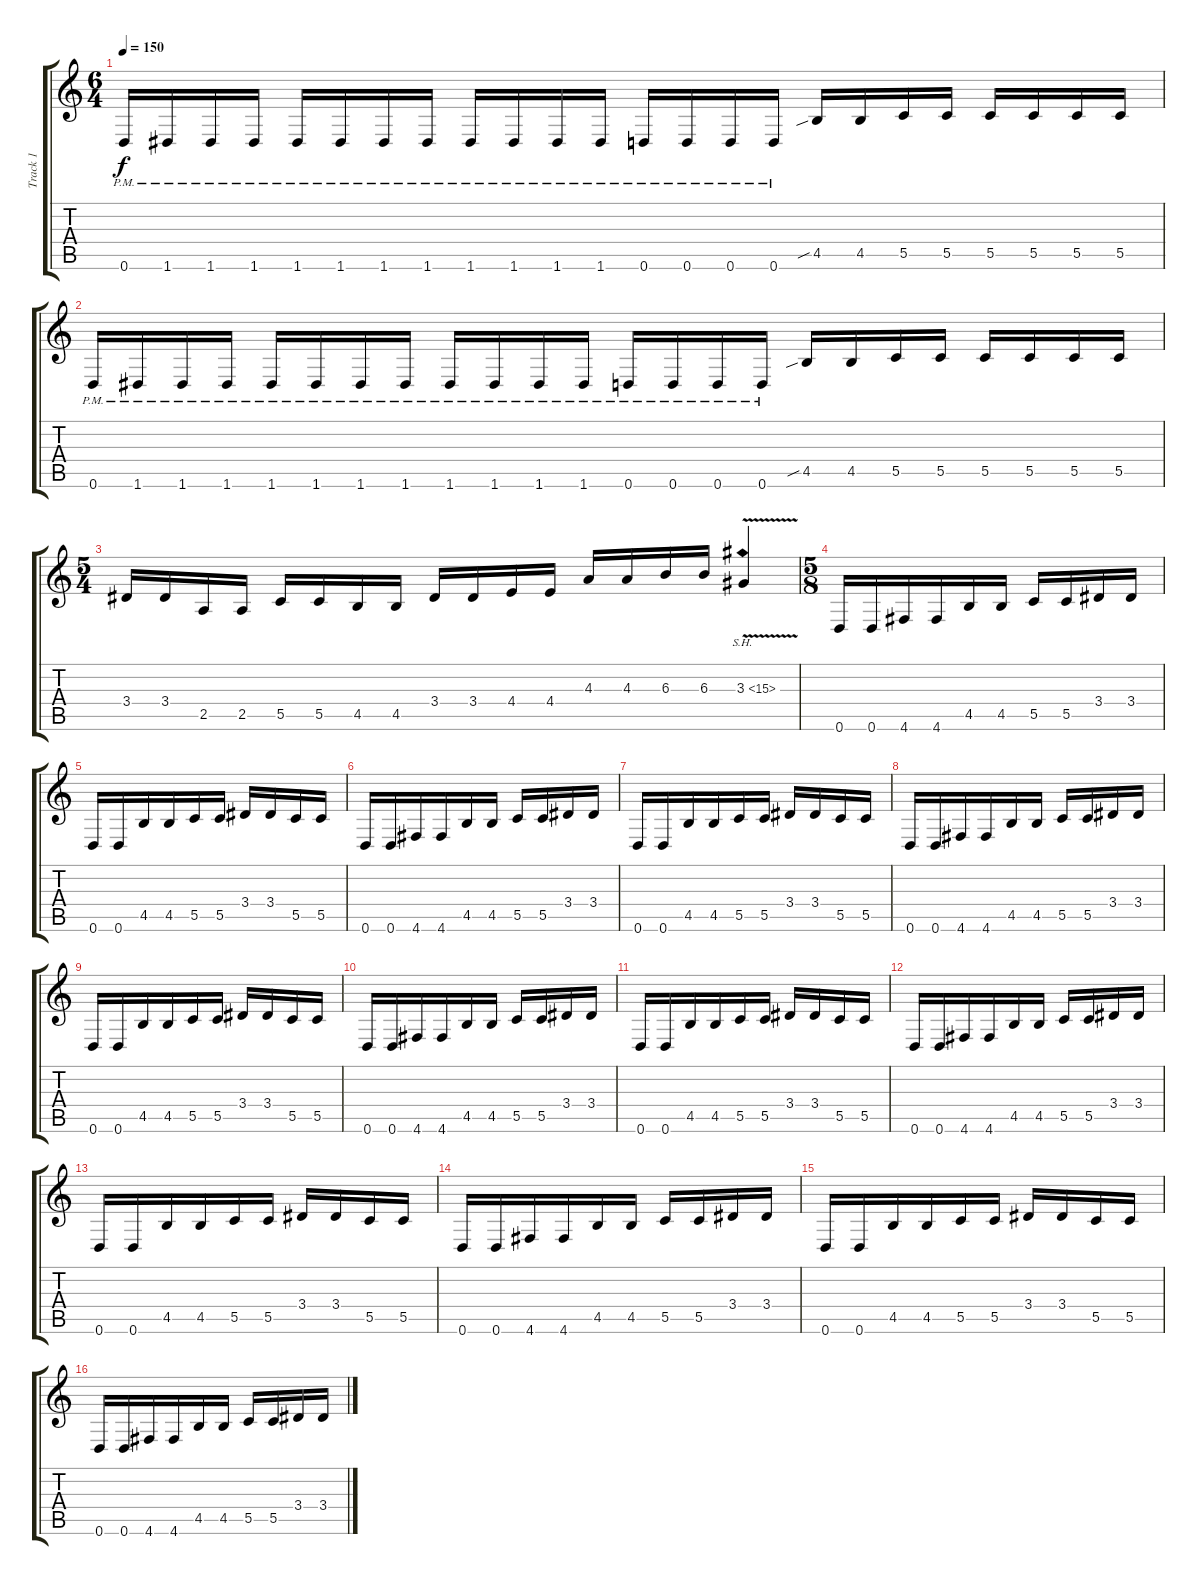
\track ("Track 1" "Track 1") {instrument distortionguitar}
\staff {score tabs}
\tuning (D4 A3 F3 C3 G2 D2) {hide}
\ts (6 4)
\tempo 150
\clef g2
\ks c
0.6{pm}.16{dy f} 1.6{pm}.16 1.6{pm}.16 1.6{pm}.16 1.6{pm}.16 1.6{pm}.16 1.6{pm}.16 1.6{pm}.16 1.6{pm}.16 1.6{pm}.16 1.6{pm}.16 1.6{pm}.16 0.6{pm}.16 0.6{pm}.16 0.6{pm}.16 0.6{pm}.16 4.5{sib}.16 4.5.16 5.5.16 5.5.16 5.5.16 5.5.16 5.5.16 5.5.16 |
0.6{pm}.16 1.6{pm}.16 1.6{pm}.16 1.6{pm}.16 1.6{pm}.16 1.6{pm}.16 1.6{pm}.16 1.6{pm}.16 1.6{pm}.16 1.6{pm}.16 1.6{pm}.16 1.6{pm}.16 0.6{pm}.16 0.6{pm}.16 0.6{pm}.16 0.6{pm}.16 4.5{sib}.16 4.5.16 5.5.16 5.5.16 5.5.16 5.5.16 5.5.16 5.5.16 |
\ts (5 4)
3.4.16 3.4.16 2.5.16 2.5.16 5.5.16 5.5.16 4.5.16 4.5.16 3.4.16 3.4.16 4.4.16 4.4.16 4.3.16 4.3.16 6.3.16 6.3.16 3.3{sh 12 v}.4 |
\ts (5 8)
0.6.16 0.6.16 4.6.16 4.6.16 4.5.16 4.5.16 5.5.16 5.5.16 3.4.16 3.4.16 |
0.6.16 0.6.16 4.5.16 4.5.16 5.5.16 5.5.16 3.4.16 3.4.16 5.5.16 5.5.16 |
0.6.16 0.6.16 4.6.16 4.6.16 4.5.16 4.5.16 5.5.16 5.5.16 3.4.16 3.4.16 |
0.6.16 0.6.16 4.5.16 4.5.16 5.5.16 5.5.16 3.4.16 3.4.16 5.5.16 5.5.16 |
0.6.16 0.6.16 4.6.16 4.6.16 4.5.16 4.5.16 5.5.16 5.5.16 3.4.16 3.4.16 |
0.6.16 0.6.16 4.5.16 4.5.16 5.5.16 5.5.16 3.4.16 3.4.16 5.5.16 5.5.16 |
0.6.16 0.6.16 4.6.16 4.6.16 4.5.16 4.5.16 5.5.16 5.5.16 3.4.16 3.4.16 |
0.6.16 0.6.16 4.5.16 4.5.16 5.5.16 5.5.16 3.4.16 3.4.16 5.5.16 5.5.16 |
0.6.16 0.6.16 4.6.16 4.6.16 4.5.16 4.5.16 5.5.16 5.5.16 3.4.16 3.4.16 |
0.6.16 0.6.16 4.5.16 4.5.16 5.5.16 5.5.16 3.4.16 3.4.16 5.5.16 5.5.16 |
0.6.16 0.6.16 4.6.16 4.6.16 4.5.16 4.5.16 5.5.16 5.5.16 3.4.16 3.4.16 |
0.6.16 0.6.16 4.5.16 4.5.16 5.5.16 5.5.16 3.4.16 3.4.16 5.5.16 5.5.16 |
0.6.16 0.6.16 4.6.16 4.6.16 4.5.16 4.5.16 5.5.16 5.5.16 3.4.16 3.4.16
